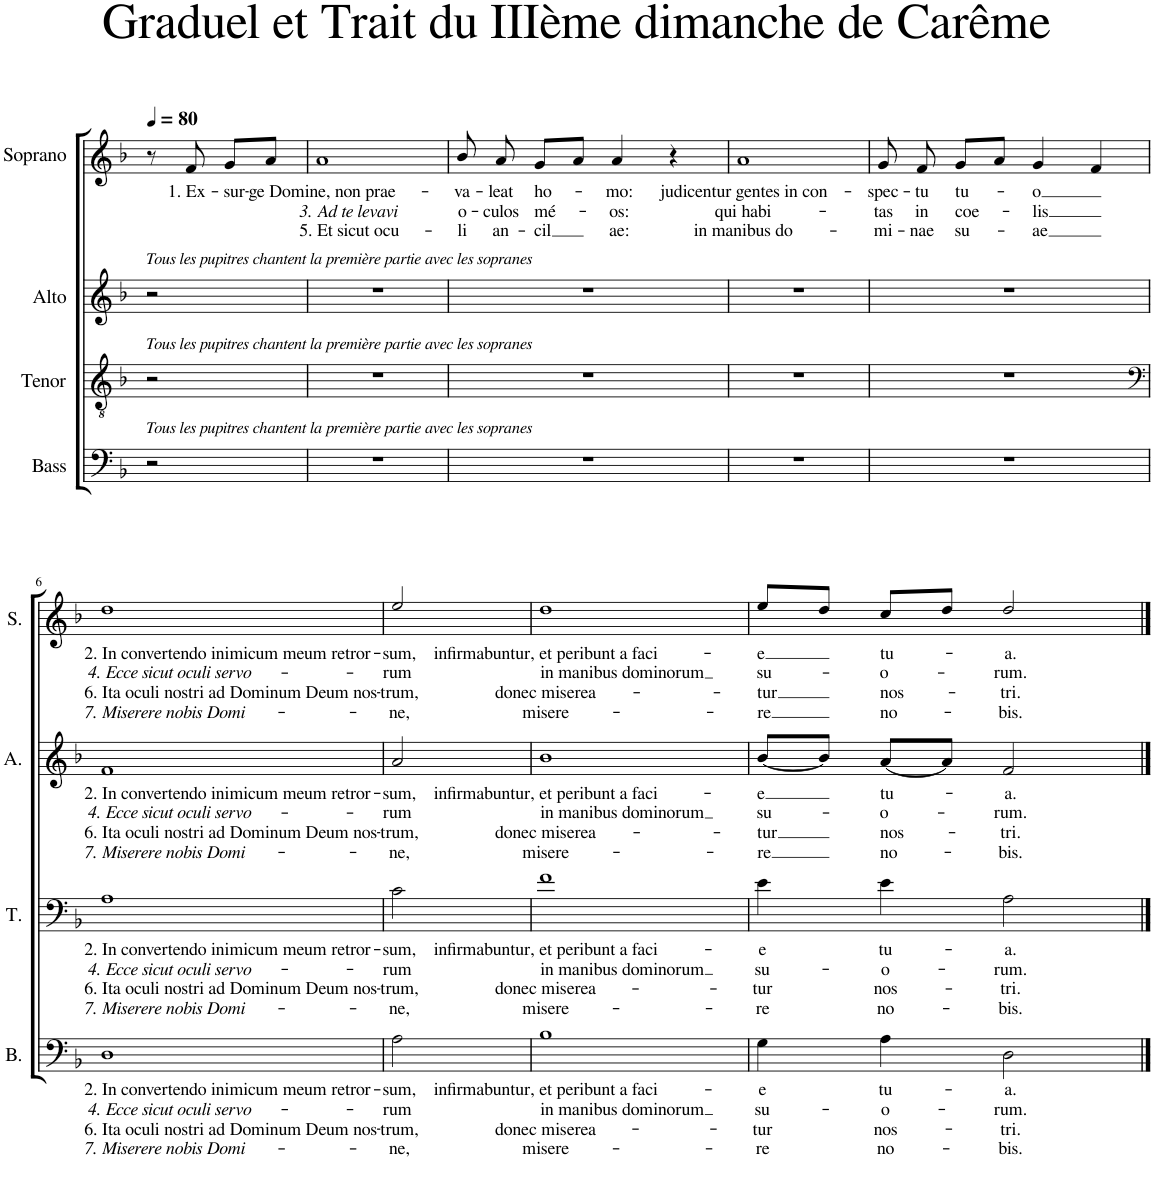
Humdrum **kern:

**kern	**text	**text	**text	**text	**kern	**text	**text	**text	**text	**kern	**text	**text	**text	**text	**kern	**text	**text	**text	**text
*part4	*part4	*part4	*part4	*part4	*part3	*part3	*part3	*part3	*part3	*part2	*part2	*part2	*part2	*part2	*part1	*part1	*part1	*part1	*part1
*staff4	*staff4	*staff4	*staff4	*staff4	*staff3	*staff3	*staff3	*staff3	*staff3	*staff2	*staff2	*staff2	*staff2	*staff2	*staff1	*staff1	*staff1	*staff1	*staff1
*I"Bass	*	*	*	*	*I"Tenor	*	*	*	*	*I"Alto	*	*	*	*	*I"Soprano	*	*	*	*
*I'B.	*	*	*	*	*I'T.	*	*	*	*	*I'A.	*	*	*	*	*I'S.	*	*	*	*
*clefF4	*	*	*	*	*clefGv2	*	*	*	*	*clefG2	*	*	*	*	*clefG2	*	*	*	*
*k[b-]	*	*	*	*	*k[b-]	*	*	*	*	*k[b-]	*	*	*	*	*k[b-]	*	*	*	*
=1	=1	=1	=1	=1	=1	=1	=1	=1	=1	=1	=1	=1	=1	=1	=1	=1	=1	=1	=1
!	!	!	!	!	!	!	!	!	!	!LO:TX:a:i:t=Tous les pupitres chantent la première partie avec les sopranes	!	!	!	!	!	!	!	!	!
!	!	!	!	!	!LO:TX:a:i:t=Tous les pupitres chantent la première partie avec les sopranes	!	!	!	!	!	!	!	!	!	!	!	!	!	!
!LO:TX:a:i:t=Tous les pupitres chantent la première partie avec les sopranes	!	!	!	!	!	!	!	!	!	!	!	!	!	!	!	!	!	!	!
2r	.	.	.	.	2r	.	.	.	.	2r	.	.	.	.	8r	.	.	.	.
!	!	!	!	!	!	!	!	!	!	!	!	!	!	!	!	!LO:LY:b	!	!	!
.	.	.	.	.	.	.	.	.	.	.	.	.	.	.	8f/	1. Ex-	.	.	.
!	!	!	!	!	!	!	!	!	!	!	!	!	!	!	!	!LO:LY:b	!	!	!
.	.	.	.	.	.	.	.	.	.	.	.	.	.	.	8g/L	-sur-	.	.	.
.	.	.	.	.	.	.	.	.	.	.	.	.	.	.	8a/J	.	.	.	.
=2	=2	=2	=2	=2	=2	=2	=2	=2	=2	=2	=2	=2	=2	=2	=2	=2	=2	=2	=2
!	!	!	!	!	!	!	!	!	!	!	!	!	!	!	!	!LO:LY:b	!LO:LY:b	!LO:LY:b	!
1r	.	.	.	.	1r	.	.	.	.	1r	.	.	.	.	1a	-ge Domine, non prae-	3. Ad te levavi	5. Et sicut ocu-	.
=3	=3	=3	=3	=3	=3	=3	=3	=3	=3	=3	=3	=3	=3	=3	=3	=3	=3	=3	=3
!	!	!	!	!	!	!	!	!	!	!	!	!	!	!	!	!LO:LY:b	!LO:LY:b	!LO:LY:b	!
1r	.	.	.	.	1r	.	.	.	.	1r	.	.	.	.	8b-/	-va-	o-	-li	.
!	!	!	!	!	!	!	!	!	!	!	!	!	!	!	!	!LO:LY:b	!LO:LY:b	!LO:LY:b	!
.	.	.	.	.	.	.	.	.	.	.	.	.	.	.	8a/	-leat	-culos	an-	.
!	!	!	!	!	!	!	!	!	!	!	!	!	!	!	!	!LO:LY:b	!LO:LY:b	!LO:LY:b	!
.	.	.	.	.	.	.	.	.	.	.	.	.	.	.	8g/L	ho-	mé-	-cil	.
.	.	.	.	.	.	.	.	.	.	.	.	.	.	.	8a/J	.	.	.	.
!	!	!	!	!	!	!	!	!	!	!	!	!	!	!	!	!LO:LY:b	!LO:LY:b	!LO:LY:b	!
.	.	.	.	.	.	.	.	.	.	.	.	.	.	.	4a/	-mo:	-os:	ae:	.
.	.	.	.	.	.	.	.	.	.	.	.	.	.	.	4r	.	.	.	.
=4	=4	=4	=4	=4	=4	=4	=4	=4	=4	=4	=4	=4	=4	=4	=4	=4	=4	=4	=4
!	!	!	!	!	!	!	!	!	!	!	!	!	!	!	!	!LO:LY:b	!LO:LY:b	!LO:LY:b	!
1r	.	.	.	.	1r	.	.	.	.	1r	.	.	.	.	1a	judicentur gentes in con-	qui habi-	in manibus do-	.
=5	=5	=5	=5	=5	=5	=5	=5	=5	=5	=5	=5	=5	=5	=5	=5	=5	=5	=5	=5
!	!	!	!	!	!	!	!	!	!	!	!	!	!	!	!	!LO:LY:b	!LO:LY:b	!LO:LY:b	!
1r	.	.	.	.	1r	.	.	.	.	1r	.	.	.	.	8g/	-spec-	-tas	-mi-	.
!	!	!	!	!	!	!	!	!	!	!	!	!	!	!	!	!LO:LY:b	!LO:LY:b	!LO:LY:b	!
.	.	.	.	.	.	.	.	.	.	.	.	.	.	.	8f/	-tu	in	-nae	.
!	!	!	!	!	!	!	!	!	!	!	!	!	!	!	!	!LO:LY:b	!LO:LY:b	!LO:LY:b	!
.	.	.	.	.	.	.	.	.	.	.	.	.	.	.	8g/L	tu-	coe-	su-	.
.	.	.	.	.	.	.	.	.	.	.	.	.	.	.	8a/J	.	.	.	.
!	!	!	!	!	!	!	!	!	!	!	!	!	!	!	!	!LO:LY:b	!LO:LY:b	!LO:LY:b	!
.	.	.	.	.	.	.	.	.	.	.	.	.	.	.	4g/	-o	-lis	-ae	.
.	.	.	.	.	.	.	.	.	.	.	.	.	.	.	4f/	.	.	.	.
!!LO:LB:g=z
=6	=6	=6	=6	=6	=6	=6	=6	=6	=6	=6	=6	=6	=6	=6	=6	=6	=6	=6	=6
*	*	*	*	*	*clefF4	*	*	*	*	*	*	*	*	*	*	*	*	*	*
!	!LO:LY:b	!LO:LY:b	!LO:LY:b	!LO:LY:b	!	!LO:LY:b	!LO:LY:b	!LO:LY:b	!LO:LY:b	!	!LO:LY:b	!LO:LY:b	!LO:LY:b	!LO:LY:b	!	!LO:LY:b	!LO:LY:b	!LO:LY:b	!LO:LY:b
1D	2. In convertendo inimicum meum retror-	4. Ecce sicut oculi servo-	6. Ita oculi nostri ad Dominum Deum nos-	7. Miserere nobis Domi-	1A	2. In convertendo inimicum meum retror-	4. Ecce sicut oculi servo-	6. Ita oculi nostri ad Dominum Deum nos-	7. Miserere nobis Domi-	1f	2. In convertendo inimicum meum retror-	4. Ecce sicut oculi servo-	6. Ita oculi nostri ad Dominum Deum nos-	7. Miserere nobis Domi-	1dd	2. In convertendo inimicum meum retror-	4. Ecce sicut oculi servo-	6. Ita oculi nostri ad Dominum Deum nos-	7. Miserere nobis Domi-
=7	=7	=7	=7	=7	=7	=7	=7	=7	=7	=7	=7	=7	=7	=7	=7	=7	=7	=7	=7
!	!LO:LY:b	!LO:LY:b	!LO:LY:b	!LO:LY:b	!	!LO:LY:b	!LO:LY:b	!LO:LY:b	!LO:LY:b	!	!LO:LY:b	!LO:LY:b	!LO:LY:b	!LO:LY:b	!	!LO:LY:b	!LO:LY:b	!LO:LY:b	!LO:LY:b
2A\	-sum,	-rum	-trum,	-ne,	2c\	-sum,	-rum	-trum,	-ne,	2a/	-sum,	-rum	-trum,	-ne,	2ee/	-sum,	-rum	-trum,	-ne,
=8	=8	=8	=8	=8	=8	=8	=8	=8	=8	=8	=8	=8	=8	=8	=8	=8	=8	=8	=8
!	!LO:LY:b	!LO:LY:b	!LO:LY:b	!LO:LY:b	!	!LO:LY:b	!LO:LY:b	!LO:LY:b	!LO:LY:b	!	!LO:LY:b	!LO:LY:b	!LO:LY:b	!LO:LY:b	!	!LO:LY:b	!LO:LY:b	!LO:LY:b	!LO:LY:b
1B-	infirmabuntur, et peribunt a faci-	in manibus dominorum	donec miserea-	misere-	1f	infirmabuntur, et peribunt a faci-	in manibus dominorum	donec miserea-	misere-	1b-	infirmabuntur, et peribunt a faci-	in manibus dominorum	donec miserea-	misere-	1dd	infirmabuntur, et peribunt a faci-	in manibus dominorum	donec miserea-	misere-
=9	=9	=9	=9	=9	=9	=9	=9	=9	=9	=9	=9	=9	=9	=9	=9	=9	=9	=9	=9
!	!LO:LY:b	!LO:LY:b	!LO:LY:b	!LO:LY:b	!	!LO:LY:b	!LO:LY:b	!LO:LY:b	!LO:LY:b	!	!LO:LY:b	!LO:LY:b	!LO:LY:b	!LO:LY:b	!	!LO:LY:b	!LO:LY:b	!LO:LY:b	!LO:LY:b
4G\	-e	su-	-tur	-re	4e\	-e	su-	-tur	-re	[8b-/L	-e	su-	-tur	-re	8ee/L	-e	su-	-tur	-re
.	.	.	.	.	.	.	.	.	.	8b-/J]	.	.	.	.	8dd/J	.	.	.	.
!	!LO:LY:b	!LO:LY:b	!LO:LY:b	!LO:LY:b	!	!LO:LY:b	!LO:LY:b	!LO:LY:b	!LO:LY:b	!	!LO:LY:b	!LO:LY:b	!LO:LY:b	!LO:LY:b	!	!LO:LY:b	!LO:LY:b	!LO:LY:b	!LO:LY:b
4A\	tu-	-o-	nos-	no-	4e\	tu-	-o-	nos-	no-	[8a/L	tu-	-o-	nos-	no-	8cc/L	tu-	-o-	nos-	no-
.	.	.	.	.	.	.	.	.	.	8a/J]	.	.	.	.	8dd/J	.	.	.	.
!	!LO:LY:b	!LO:LY:b	!LO:LY:b	!LO:LY:b	!	!LO:LY:b	!LO:LY:b	!LO:LY:b	!LO:LY:b	!	!LO:LY:b	!LO:LY:b	!LO:LY:b	!LO:LY:b	!	!LO:LY:b	!LO:LY:b	!LO:LY:b	!LO:LY:b
2D\	-a.	-rum.	-tri.	-bis.	2A\	-a.	-rum.	-tri.	-bis.	2f/	-a.	-rum.	-tri.	-bis.	2dd/	-a.	-rum.	-tri.	-bis.
==	==	==	==	==	==	==	==	==	==	==	==	==	==	==	==	==	==	==	==
*-	*-	*-	*-	*-	*-	*-	*-	*-	*-	*-	*-	*-	*-	*-	*-	*-	*-	*-	*-
